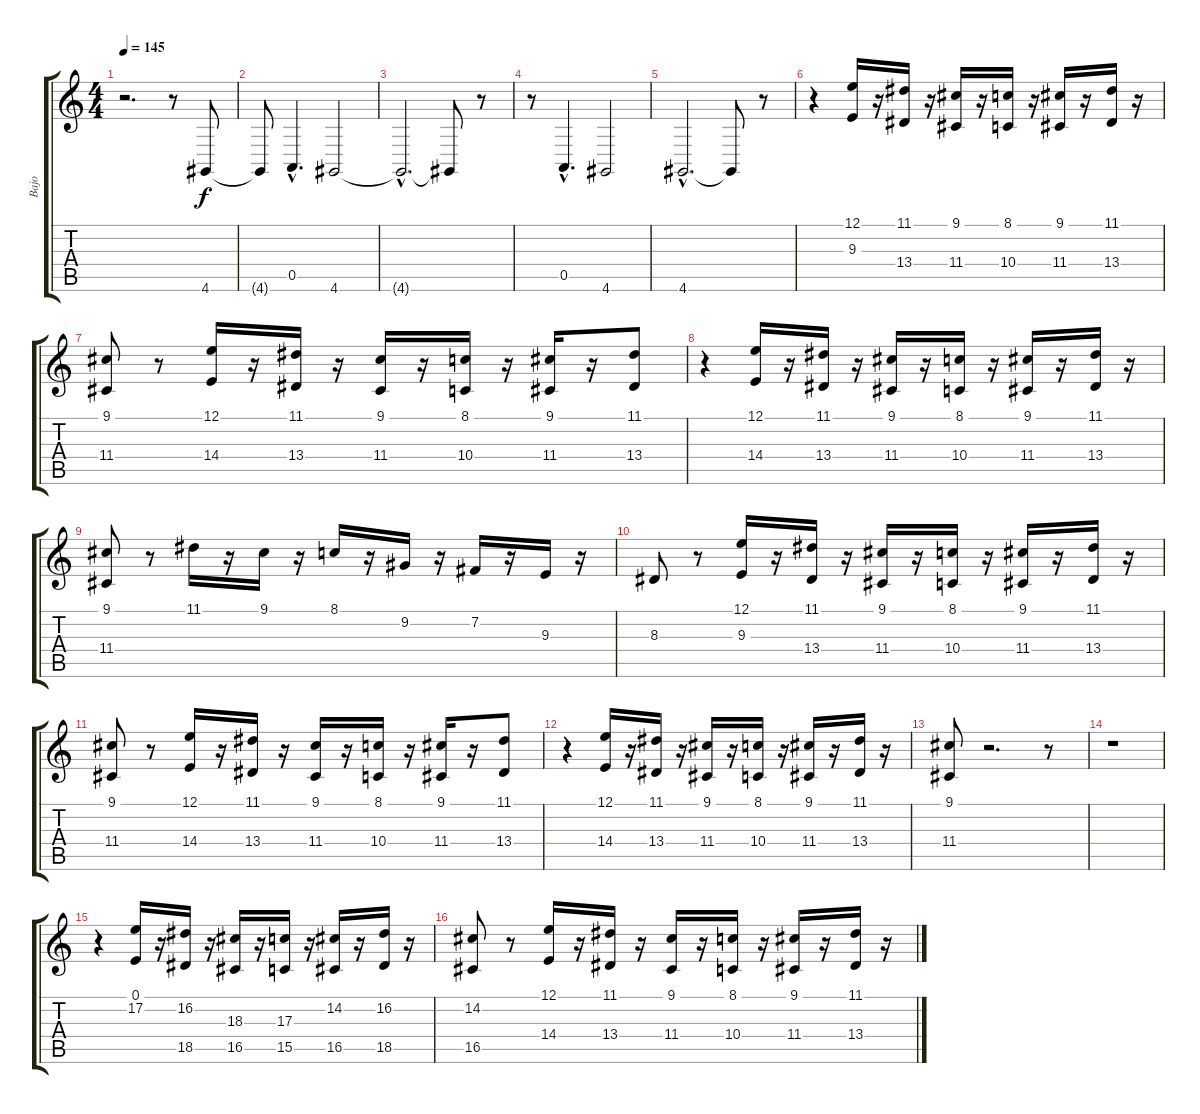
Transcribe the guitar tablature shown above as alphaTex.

\track ("Bajo" "Bajo") {instrument choiraahs}
\staff {score tabs}
\tuning (E4 B3 G3 D3 A2 E2) {hide}
\ts (4 4)
\tempo 145
\clef g2
\ks c
r.2{d dy f} r.8 4.6.8 |
4.6{t}.8 0.5{hac}.4{d} 4.6.2 |
4.6{hac t}.2{d} 4.6{t}.8 r.8 |
r.8 0.5{hac}.4{d} 4.6.2 |
4.6{hac}.2{d} 4.6{t}.8 r.8 |
r.4 (12.1 9.3).16 r.16 (11.1 13.4).16 r.16 (9.1 11.4).16 r.16 (8.1 10.4).16 r.16 (9.1 11.4).16 r.16 (11.1 13.4).16 r.16 |
(9.1 11.4).8 r.8 (12.1 14.4).16 r.16 (11.1 13.4).16 r.16 (9.1 11.4).16 r.16 (8.1 10.4).16 r.16 (9.1 11.4).16 r.16 (11.1 13.4).8 |
r.4 (12.1 14.4).16 r.16 (11.1 13.4).16 r.16 (9.1 11.4).16 r.16 (8.1 10.4).16 r.16 (9.1 11.4).16 r.16 (11.1 13.4).16 r.16 |
(9.1 11.4).8 r.8 11.1.16 r.16 9.1.16 r.16 8.1.16 r.16 9.2.16 r.16 7.2.16 r.16 9.3.16 r.16 |
8.3.8 r.8 (12.1 9.3).16 r.16 (11.1 13.4).16 r.16 (9.1 11.4).16 r.16 (8.1 10.4).16 r.16 (9.1 11.4).16 r.16 (11.1 13.4).16 r.16 |
(9.1 11.4).8 r.8 (12.1 14.4).16 r.16 (11.1 13.4).16 r.16 (9.1 11.4).16 r.16 (8.1 10.4).16 r.16 (9.1 11.4).16 r.16 (11.1 13.4).8 |
r.4 (12.1 14.4).16 r.16 (11.1 13.4).16 r.16 (9.1 11.4).16 r.16 (8.1 10.4).16 r.16 (9.1 11.4).16 r.16 (11.1 13.4).16 r.16 |
(9.1 11.4).8 r.2{d} r.8 |
r.1 |
r.4 (0.1 17.2).16 r.16 (16.2 18.5).16 r.16 (18.3 16.5).16 r.16 (17.3 15.5).16 r.16 (14.2 16.5).16 r.16 (16.2 18.5).16 r.16 |
(14.2 16.5).8 r.8 (12.1 14.4).16 r.16 (11.1 13.4).16 r.16 (9.1 11.4).16 r.16 (8.1 10.4).16 r.16 (9.1 11.4).16 r.16 (11.1 13.4).16 r.16
